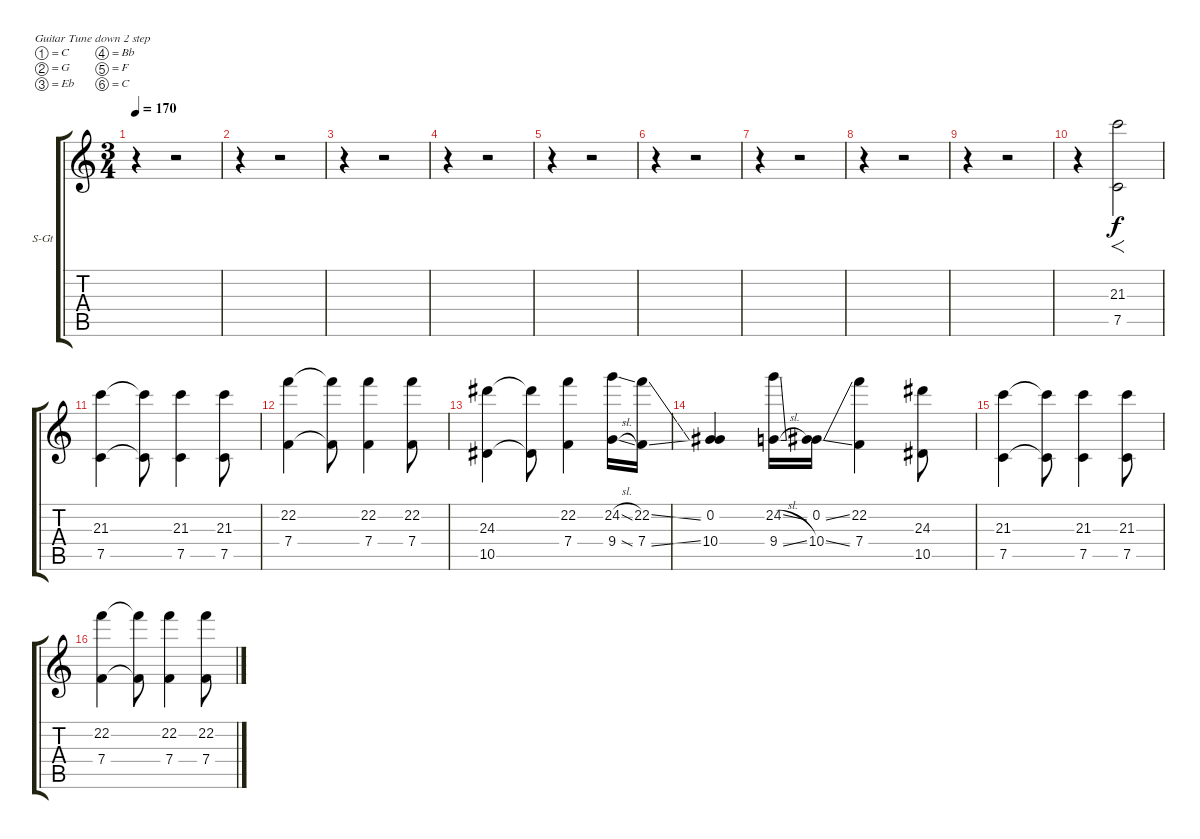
\bracketExtendMode groupsimilarinstruments
\firstSystemTrackNameOrientation horizontal
\otherSystemsTrackNameOrientation horizontal
\track ("Bagpipe" "S-Gt") {instrument bagpipe}
\staff {score tabs}
\tuning (C4 G3 Eb3 Bb2 F2 C2)
\displaytranspose 12
\ts (3 4)
\tempo 170
\clef g2
\ks c
r.4{dy f} r.2 |
r.4 r.2 |
r.4 r.2 |
r.4 r.2 |
r.4 r.2 |
r.4 r.2 |
r.4 r.2 |
r.4 r.2 |
r.4 r.2 |
r.4 (21.3 7.5).2{f} |
(21.3 7.5).4 (21.3{t} 7.5{t}).8 (21.3 7.5).4 (21.3 7.5).8 |
(22.2 7.4).4 (22.2{t} 7.4{t}).8 (22.2 7.4).4 (22.2 7.4).8 |
(24.3 10.5).4 (24.3{t} 10.5{t}).8 (22.2 7.4).4 (24.2{sl} 9.4{sl}).16 (22.2{ss} 7.4{ss}).16 |
(0.2 10.4).4 (24.2{sl} 9.4{sl}).16 (0.2{ss} 10.4{ss}).16 (22.2 7.4).4 (24.3 10.5).8 |
(21.3 7.5).4 (21.3{t} 7.5{t}).8 (21.3 7.5).4 (21.3 7.5).8 |
(22.2 7.4).4 (22.2{t} 7.4{t}).8 (22.2 7.4).4 (22.2 7.4).8
